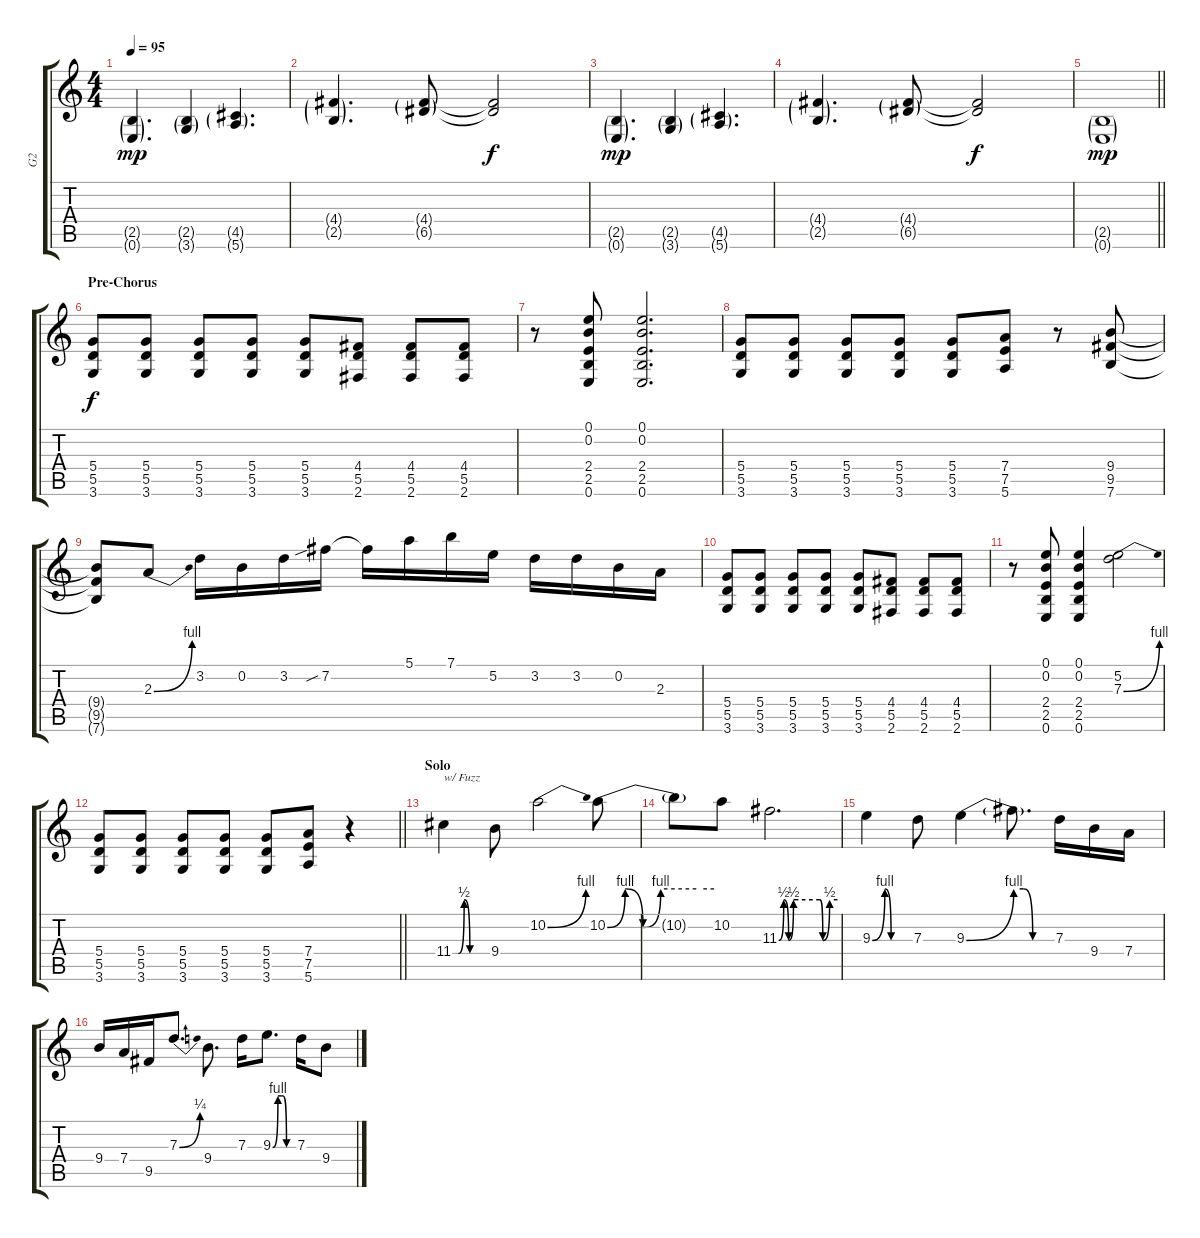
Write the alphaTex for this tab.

\track ("G2" "G2") {instrument overdrivenguitar}
\staff {score tabs}
\tuning (E4 B3 G3 D3 A2 E2) {hide}
\ts (4 4)
\tempo 95
\clef g2
\ks c
(2.5{g} 0.6{g}).4{d dy mp} (2.5{g} 3.6{g}).4 (4.5{g} 5.6{g}).4{d} |
(4.4{g} 2.5{g}).4{d} (4.4{g} 6.5{g}).8 (4.4{t} 6.5{t}).2{dy f} |
(2.5{g} 0.6{g}).4{d dy mp} (2.5{g} 3.6{g}).4 (4.5{g} 5.6{g}).4{d} |
(4.4{g} 2.5{g}).4{d} (4.4{g} 6.5{g}).8 (4.4{t} 6.5{t}).2{dy f} |
\barLineRight lightlight
(2.5{g} 0.6{g}).1{dy mp} |
\section ("" "Pre-Chorus")
(5.4 5.5 3.6).8{dy f} (5.4 5.5 3.6).8 (5.4 5.5 3.6).8 (5.4 5.5 3.6).8 (5.4 5.5 3.6).8 (4.4 5.5 2.6).8 (4.4 5.5 2.6).8 (4.4 5.5 2.6).8 |
r.8 (0.1 0.2 2.4 2.5 0.6).8 (0.1 0.2 2.4 2.5 0.6).2{d} |
(5.4 5.5 3.6).8 (5.4 5.5 3.6).8 (5.4 5.5 3.6).8 (5.4 5.5 3.6).8 (5.4 5.5 3.6).8 (7.4 7.5 5.6).8 r.8 (9.4 9.5 7.6).8 |
(9.4{t} 9.5{t} 7.6{t}).8 2.3{be (bend 0 0 60 4)}.8 3.2.16 0.2.16 3.2.16 7.2{sib}.16 7.2{t}.16 5.1.16 7.1.16 5.2.16 3.2.16 3.2.16 0.2.16 2.3.16 |
(5.4 5.5 3.6).8 (5.4 5.5 3.6).8 (5.4 5.5 3.6).8 (5.4 5.5 3.6).8 (5.4 5.5 3.6).8 (4.4 5.5 2.6).8 (4.4 5.5 2.6).8 (4.4 5.5 2.6).8 |
r.8 (0.1 0.2 2.4 2.5 0.6).8 (0.1 0.2 2.4 2.5 0.6).4 (5.2 7.3{be (bend 0 0 60 4)}).2 |
\barLineRight lightlight
(5.4 5.5 3.6).8 (5.4 5.5 3.6).8 (5.4 5.5 3.6).8 (5.4 5.5 3.6).8 (5.4 5.5 3.6).8 (7.4 7.5 5.6).8 r.4 |
\section ("" "Solo")
11.4{be (custom 0 0 10 0 20 2 30 0 60 0)}.4{txt "w/ Fuzz"} 9.4.8 10.2{be (bend 0 0 60 4)}.2 10.2{be (custom 0 0 10 4 20 0 30 4 50 4 60 4)}.8 |
10.2{t}.8 10.2.8 11.3{be (custom 0 0 5 2 10 0 15 2 20 2 42 2 45 0 52 2 60 2)}.2{d} |
9.3{be (custom 0 0 20 4 30 0 60 0)}.4 7.3.8 9.3{be (bend 0 0 60 4)}.4 9.3{be (custom 0 4 15 4 30 0 60 0) t}.8{d} 7.3.16 9.4.16 7.4.16 |
9.4.16 7.4.16 9.5.16 7.3{be (bend 0 0 60 1)}.8{d} 9.4.8{d} 7.3.16 9.3{be (custom 0 0 15 4 25 4 30 4 40 0 60 0)}.8{d} 7.3.16 9.4.8
